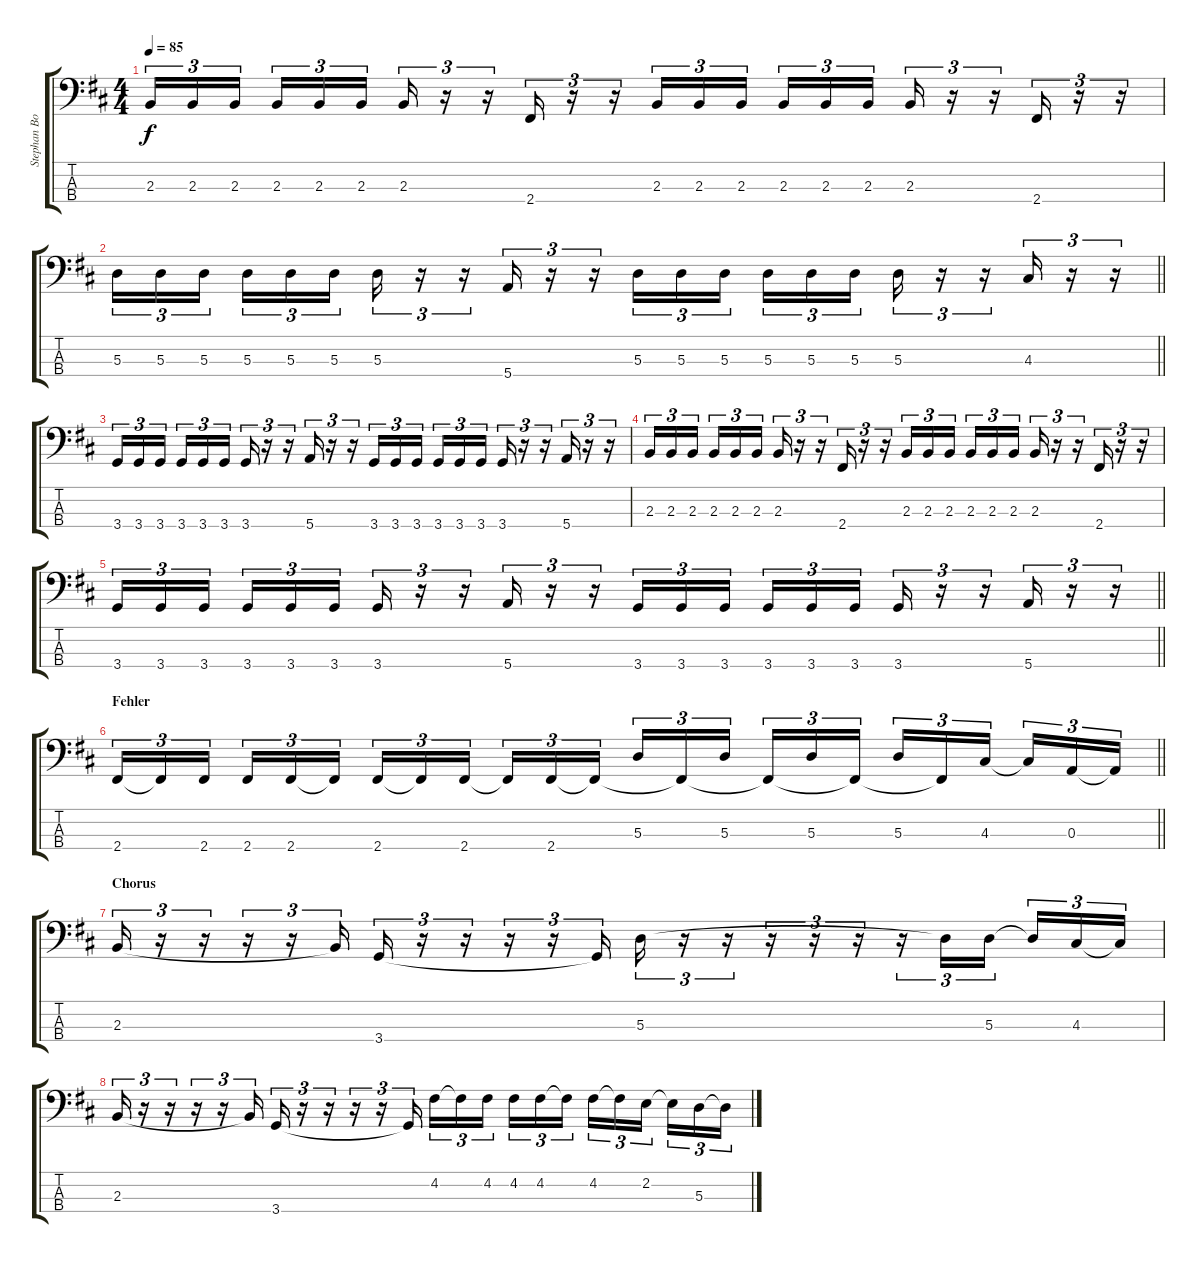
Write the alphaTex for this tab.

\track ("Stephan Boriss" "Stephan Bo") {instrument electricbasspick}
\staff {score tabs}
\tuning (G2 D2 A1 E1) {hide}
\ts (4 4)
\tempo 85
\clef f4
\ks bminor
2.3.16{tu (3 2) dy f} 2.3.16{tu (3 2)} 2.3.16{tu (3 2) beam splitsecondary} 2.3.16{tu (3 2)} 2.3.16{tu (3 2)} 2.3.16{tu (3 2)} 2.3.16{tu (3 2)} r.16{tu (3 2)} r.16{tu (3 2)} 2.4.16{tu (3 2)} r.16{tu (3 2)} r.16{tu (3 2)} 2.3.16{tu (3 2)} 2.3.16{tu (3 2)} 2.3.16{tu (3 2) beam splitsecondary} 2.3.16{tu (3 2)} 2.3.16{tu (3 2)} 2.3.16{tu (3 2)} 2.3.16{tu (3 2)} r.16{tu (3 2)} r.16{tu (3 2)} 2.4.16{tu (3 2)} r.16{tu (3 2)} r.16{tu (3 2)} |
\barLineRight lightlight
5.3.16{tu (3 2)} 5.3.16{tu (3 2)} 5.3.16{tu (3 2) beam splitsecondary} 5.3.16{tu (3 2)} 5.3.16{tu (3 2)} 5.3.16{tu (3 2)} 5.3.16{tu (3 2)} r.16{tu (3 2)} r.16{tu (3 2)} 5.4.16{tu (3 2)} r.16{tu (3 2)} r.16{tu (3 2)} 5.3.16{tu (3 2)} 5.3.16{tu (3 2)} 5.3.16{tu (3 2) beam splitsecondary} 5.3.16{tu (3 2)} 5.3.16{tu (3 2)} 5.3.16{tu (3 2)} 5.3.16{tu (3 2)} r.16{tu (3 2)} r.16{tu (3 2)} 4.3.16{tu (3 2)} r.16{tu (3 2)} r.16{tu (3 2)} |
3.4.16{tu (3 2)} 3.4.16{tu (3 2)} 3.4.16{tu (3 2) beam splitsecondary} 3.4.16{tu (3 2)} 3.4.16{tu (3 2)} 3.4.16{tu (3 2)} 3.4.16{tu (3 2)} r.16{tu (3 2)} r.16{tu (3 2)} 5.4.16{tu (3 2)} r.16{tu (3 2)} r.16{tu (3 2)} 3.4.16{tu (3 2)} 3.4.16{tu (3 2)} 3.4.16{tu (3 2) beam splitsecondary} 3.4.16{tu (3 2)} 3.4.16{tu (3 2)} 3.4.16{tu (3 2)} 3.4.16{tu (3 2)} r.16{tu (3 2)} r.16{tu (3 2)} 5.4.16{tu (3 2)} r.16{tu (3 2)} r.16{tu (3 2)} |
2.3.16{tu (3 2)} 2.3.16{tu (3 2)} 2.3.16{tu (3 2) beam splitsecondary} 2.3.16{tu (3 2)} 2.3.16{tu (3 2)} 2.3.16{tu (3 2)} 2.3.16{tu (3 2)} r.16{tu (3 2)} r.16{tu (3 2)} 2.4.16{tu (3 2)} r.16{tu (3 2)} r.16{tu (3 2)} 2.3.16{tu (3 2)} 2.3.16{tu (3 2)} 2.3.16{tu (3 2) beam splitsecondary} 2.3.16{tu (3 2)} 2.3.16{tu (3 2)} 2.3.16{tu (3 2)} 2.3.16{tu (3 2)} r.16{tu (3 2)} r.16{tu (3 2)} 2.4.16{tu (3 2)} r.16{tu (3 2)} r.16{tu (3 2)} |
\barLineRight lightlight
3.4.16{tu (3 2)} 3.4.16{tu (3 2)} 3.4.16{tu (3 2) beam splitsecondary} 3.4.16{tu (3 2)} 3.4.16{tu (3 2)} 3.4.16{tu (3 2)} 3.4.16{tu (3 2)} r.16{tu (3 2)} r.16{tu (3 2)} 5.4.16{tu (3 2)} r.16{tu (3 2)} r.16{tu (3 2)} 3.4.16{tu (3 2)} 3.4.16{tu (3 2)} 3.4.16{tu (3 2) beam splitsecondary} 3.4.16{tu (3 2)} 3.4.16{tu (3 2)} 3.4.16{tu (3 2)} 3.4.16{tu (3 2)} r.16{tu (3 2)} r.16{tu (3 2)} 5.4.16{tu (3 2)} r.16{tu (3 2)} r.16{tu (3 2)} |
\section ("" "Fehler")
\barLineRight lightlight
2.4.16{tu (3 2)} 2.4{t}.16{tu (3 2)} 2.4.16{tu (3 2) beam splitsecondary} 2.4.16{tu (3 2)} 2.4.16{tu (3 2)} 2.4{t}.16{tu (3 2)} 2.4.16{tu (3 2)} 2.4{t}.16{tu (3 2)} 2.4.16{tu (3 2) beam splitsecondary} 2.4{t}.16{tu (3 2)} 2.4.16{tu (3 2)} 2.4{t}.16{tu (3 2)} 5.3.16{tu (3 2)} 2.4{t}.16{tu (3 2)} 5.3.16{tu (3 2) beam splitsecondary} 2.4{t}.16{tu (3 2)} 5.3.16{tu (3 2)} 2.4{t}.16{tu (3 2)} 5.3.16{tu (3 2)} 2.4{t}.16{tu (3 2)} 4.3.16{tu (3 2) beam splitsecondary} 4.3{t}.16{tu (3 2)} 0.3.16{tu (3 2)} 0.3{t}.16{tu (3 2)} |
\section ("" "Chorus")
2.3.16{tu (3 2)} r.16{tu (3 2)} r.16{tu (3 2)} r.16{tu (3 2)} r.16{tu (3 2)} 2.3{t}.16{tu (3 2)} 3.4.16{tu (3 2)} r.16{tu (3 2)} r.16{tu (3 2)} r.16{tu (3 2)} r.16{tu (3 2)} 3.4{t}.16{tu (3 2)} 5.3.16{tu (3 2)} r.16{tu (3 2)} r.16{tu (3 2)} r.16{tu (3 2)} r.16{tu (3 2)} r.16{tu (3 2)} r.16{tu (3 2)} 5.3{t}.16{tu (3 2)} 5.3.16{tu (3 2) beam splitsecondary} 5.3{t}.16{tu (3 2)} 4.3.16{tu (3 2)} 4.3{t}.16{tu (3 2)} |
2.3.16{tu (3 2)} r.16{tu (3 2)} r.16{tu (3 2)} r.16{tu (3 2)} r.16{tu (3 2)} 2.3{t}.16{tu (3 2)} 3.4.16{tu (3 2)} r.16{tu (3 2)} r.16{tu (3 2)} r.16{tu (3 2)} r.16{tu (3 2)} 3.4{t}.16{tu (3 2)} 4.2.16{tu (3 2)} 4.2{t}.16{tu (3 2)} 4.2.16{tu (3 2) beam splitsecondary} 4.2.16{tu (3 2)} 4.2.16{tu (3 2)} 4.2{t}.16{tu (3 2)} 4.2.16{tu (3 2)} 4.2{t}.16{tu (3 2)} 2.2.16{tu (3 2) beam splitsecondary} 2.2{t}.16{tu (3 2)} 5.3.16{tu (3 2)} 5.3{t}.16{tu (3 2)}
